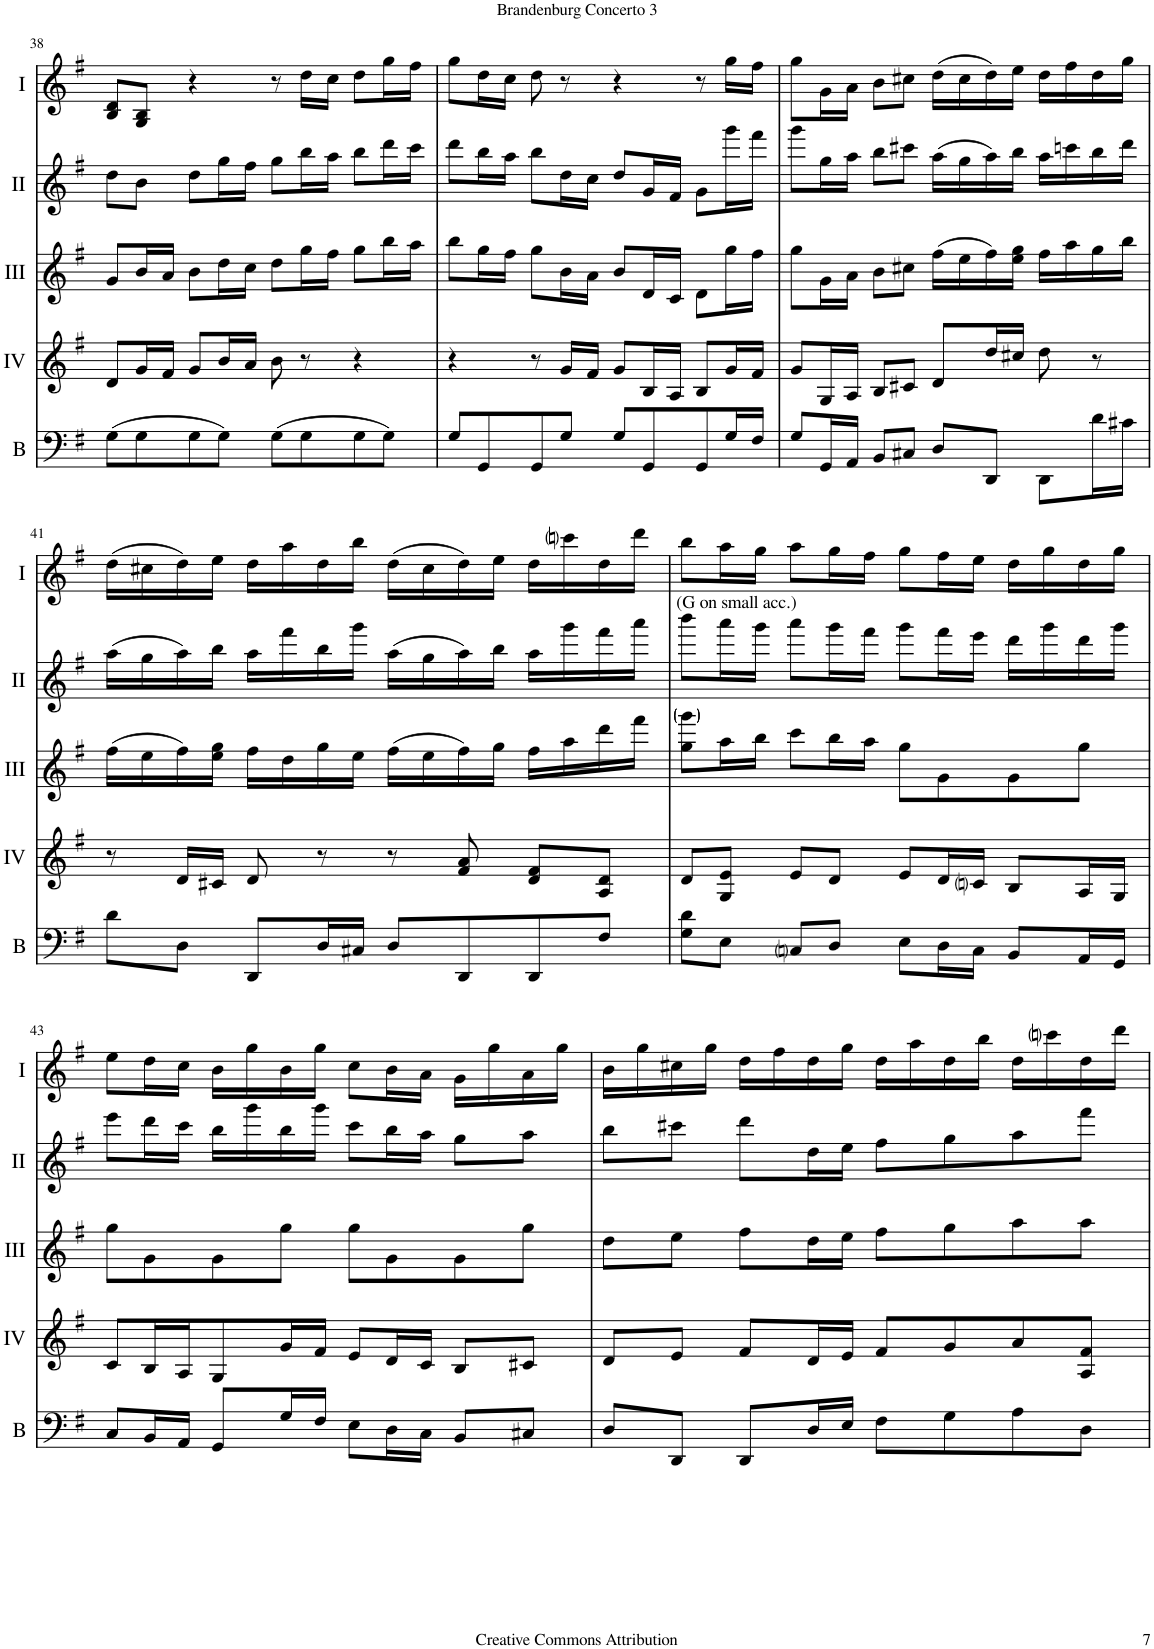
**kern	**kern	**kern	**kern	**kern
*part5	*part4	*part3	*part2	*part1
*staff5	*staff4	*staff3	*staff2	*staff1
*I"Bass	*I"Acc. 4	*I"Acc. 3	*I"Acc. 2	*I"Acc. 1
*I'B	*	*	*	*
!!LO:PB:g=z
*clefF4	*clefG2	*clefG2	*clefG2	*clefG2
*Trd7c12	*	*Trd7c12	*Trd7c12	*
*k[f#]	*k[f#]	*k[f#]	*k[f#]	*k[f#]
*M2/2	*M2/2	*M2/2	*M2/2	*M2/2
*met(c|)	*met(c|)	*met(c|)	*met(c|)	*met(c|)
=38	=38	=38	=38	=38
(8G\L	8d/L	8g/L	8dd\L	8B/ 8d/L
8G\	16g/L	16b/L	8b\J	8G/ 8B/J
.	16f#/JJ	16a/JJ	.	.
8G\	8g/L	8b\L	8dd\L	4r
8G\J)	16b/L	16dd\L	16gg\L	.
.	16a/JJ	16cc\JJ	16ff#\JJ	.
(8G\L	8b\	8dd\L	8gg\L	8r
8G\	8r	16gg\L	16bb\L	16dd\LL
.	.	16ff#\JJ	16aa\JJ	16cc\JJ
8G\	4r	8gg\L	8bb\L	8dd\L
8G\J)	.	16bb\L	16ddd\L	16gg\L
.	.	16aa\JJ	16ccc\JJ	16ff#\JJ
=39	=39	=39	=39	=39
8G/L	4r	8bb\L	8ddd\L	8gg\L
8GG/	.	16gg\L	16bb\L	16dd\L
.	.	16ff#\JJ	16aa\JJ	16cc\JJ
8GG/	8r	8gg\L	8bb\L	8dd\
8G/J	16g/LL	16b\L	16dd\L	8r
.	16f#/JJ	16a\JJ	16cc\JJ	.
8G/L	8g/L	8b/L	8dd/L	4r
8GG/	16B/L	16d/L	16g/L	.
.	16A/JJ	16c/JJ	16f#/JJ	.
8GG/	8B/L	8d\L	8g\L	8r
16G/L	16g/L	16gg\L	16ggg\L	16gg\LL
16F#/JJ	16f#/JJ	16ff#\JJ	16fff#\JJ	16ff#\JJ
=40	=40	=40	=40	=40
8G/L	8g/L	8gg\L	8ggg\L	8gg\L
16GG/L	16G/L	16g\L	16gg\L	16g\L
16AA/JJ	16A/JJ	16a\JJ	16aa\JJ	16a\JJ
8BB/L	8B/L	8b\L	8bb\L	8b\L
8C#X/J	8c#X/J	8cc#X\J	8ccc#X\J	8cc#X\J
8D/L	8d/L	(16ff#\LL	(16aa\LL	(16dd\LL
.	.	16ee\	16gg\	16cc#\
8DD/J	16dd/L	16ff#\)	16aa\)	16dd\)
.	16cc#X/JJ	16ee\ 16gg\JJ	16bb\JJ	16ee\JJ
8DD\L	8dd\	16ff#\LL	16aa\LL	16dd\LL
.	.	16aa\	16cccn\	16ff#\
16d\L	8r	16gg\	16bb\	16dd\
16c#X\JJ	.	16bb\JJ	16ddd\JJ	16gg\JJ
!!LO:LB:g=z
=41	=41	=41	=41	=41
8d\L	8r	(16ff#\LL	(16aa\LL	(16dd\LL
.	.	16ee\	16gg\	16cc#X\
8D\J	16d/LL	16ff#\)	16aa\)	16dd\)
.	16c#X/JJ	16ee\ 16gg\JJ	16bb\JJ	16ee\JJ
8DD/L	8d/	16ff#\LL	16aa\LL	16dd\LL
.	.	16dd\	16fff#\	16aa\
16D/L	8r	16gg\	16bb\	16dd\
16C#X/JJ	.	16ee\JJ	16ggg\JJ	16bb\JJ
8D/L	8r	(16ff#\LL	(16aa\LL	(16dd\LL
.	.	16ee\	16gg\	16cc#\
8DD/	8f#/ 8a/	16ff#\)	16aa\)	16dd\)
.	.	16gg\JJ	16bb\JJ	16ee\JJ
8DD/	8d/ 8f#/L	16ff#\LL	16aa\LL	16dd\LL
.	.	16aa\	16ggg\	16cccni\
8F#/J	8A/ 8d/J	16ddd\	16fff#\	16dd\
.	.	16fff#\JJ	16aaa\JJ	16ddd\JJ
=42	=42	=42	=42	=42
!	!	!	!LO:TX:a:t=(G on small acc.)	!
8G\ 8d\L	8d/L	8gg\ 8ggg\L	8bbb\L	8bb\L
8E\J	8G/ 8e/J	16aa\L	16aaa\L	16aa\L
.	.	16bb\JJ	16ggg\JJ	16gg\JJ
8Cni/L	8e/L	8ccc\L	8aaa\L	8aa\L
8D/J	8d/J	16bb\L	16ggg\L	16gg\L
.	.	16aa\JJ	16fff#\JJ	16ff#\JJ
8E\L	8e/L	8gg\L	8ggg\L	8gg\L
16D\L	16d/L	8g\	16fff#\L	16ff#\L
16C\JJ	16cni/JJ	.	16eee\JJ	16ee\JJ
8BB/L	8B/L	8g\	16ddd\LL	16dd\LL
.	.	.	16ggg\	16gg\
16AA/L	16A/L	8gg\J	16ddd\	16dd\
16GG/JJ	16G/JJ	.	16ggg\JJ	16gg\JJ
!!LO:LB:g=z
=43	=43	=43	=43	=43
8C/L	8c/L	8gg\L	8eee\L	8ee\L
16BB/L	16B/L	8g\	16ddd\L	16dd\L
16AA/JJ	16A/J	.	16ccc\JJ	16cc\JJ
8GG/L	8G/	8g\	16bb\LL	16b\LL
.	.	.	16ggg\	16gg\
16G/L	16g/L	8gg\J	16bb\	16b\
16F#/JJ	16f#/JJ	.	16ggg\JJ	16gg\JJ
8E\L	8e/L	8gg\L	8ccc\L	8cc\L
16D\L	16d/L	8g\	16bb\L	16b\L
16C\JJ	16c/JJ	.	16aa\JJ	16a\JJ
8BB/L	8B/L	8g\	8gg\L	16g\LL
.	.	.	.	16gg\
8C#X/J	8c#X/J	8gg\J	8aa\J	16a\
.	.	.	.	16gg\JJ
=44	=44	=44	=44	=44
8D/L	8d/L	8dd\L	8bb\L	16b\LL
.	.	.	.	16gg\
8DD/J	8e/J	8ee\J	8ccc#X\J	16cc#X\
.	.	.	.	16gg\JJ
8DD/L	8f#/L	8ff#\L	8ddd\L	16dd\LL
.	.	.	.	16ff#\
16D/L	16d/L	16dd\L	16dd\L	16dd\
16E/JJ	16e/JJ	16ee\JJ	16ee\JJ	16gg\JJ
8F#\L	8f#/L	8ff#\L	8ff#\L	16dd\LL
.	.	.	.	16aa\
8G\	8g/	8gg\	8gg\	16dd\
.	.	.	.	16bb\JJ
8A\	8a/	8aa\	8aa\	16dd\LL
.	.	.	.	16cccni\
8D\J	8A/ 8f#/J	8aa\J	8fff#\J	16dd\
.	.	.	.	16ddd\JJ
=	=	=	=	=
*-	*-	*-	*-	*-
